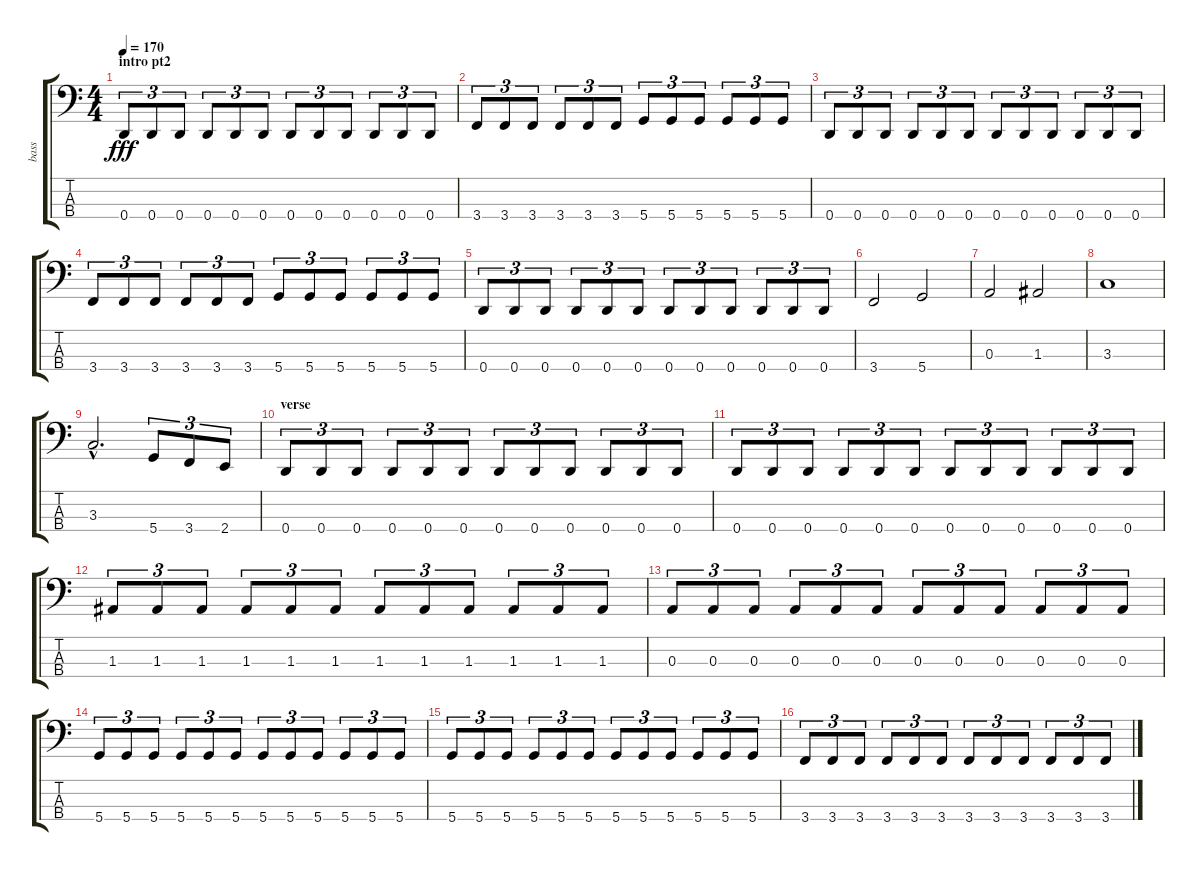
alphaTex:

\track ("bass" "bass") {instrument electricbassfinger}
\staff {score tabs}
\tuning (G2 D2 A1 D1) {hide}
\ts (4 4)
\section ("" "intro pt2")
\tempo 170
\clef f4
\ks c
0.4.8{tu (3 2) dy fff} 0.4.8{tu (3 2)} 0.4.8{tu (3 2)} 0.4.8{tu (3 2)} 0.4.8{tu (3 2)} 0.4.8{tu (3 2)} 0.4.8{tu (3 2)} 0.4.8{tu (3 2)} 0.4.8{tu (3 2)} 0.4.8{tu (3 2)} 0.4.8{tu (3 2)} 0.4.8{tu (3 2)} |
3.4.8{tu (3 2)} 3.4.8{tu (3 2)} 3.4.8{tu (3 2)} 3.4.8{tu (3 2)} 3.4.8{tu (3 2)} 3.4.8{tu (3 2)} 5.4.8{tu (3 2)} 5.4.8{tu (3 2)} 5.4.8{tu (3 2)} 5.4.8{tu (3 2)} 5.4.8{tu (3 2)} 5.4.8{tu (3 2)} |
0.4.8{tu (3 2)} 0.4.8{tu (3 2)} 0.4.8{tu (3 2)} 0.4.8{tu (3 2)} 0.4.8{tu (3 2)} 0.4.8{tu (3 2)} 0.4.8{tu (3 2)} 0.4.8{tu (3 2)} 0.4.8{tu (3 2)} 0.4.8{tu (3 2)} 0.4.8{tu (3 2)} 0.4.8{tu (3 2)} |
3.4.8{tu (3 2)} 3.4.8{tu (3 2)} 3.4.8{tu (3 2)} 3.4.8{tu (3 2)} 3.4.8{tu (3 2)} 3.4.8{tu (3 2)} 5.4.8{tu (3 2)} 5.4.8{tu (3 2)} 5.4.8{tu (3 2)} 5.4.8{tu (3 2)} 5.4.8{tu (3 2)} 5.4.8{tu (3 2)} |
0.4.8{tu (3 2)} 0.4.8{tu (3 2)} 0.4.8{tu (3 2)} 0.4.8{tu (3 2)} 0.4.8{tu (3 2)} 0.4.8{tu (3 2)} 0.4.8{tu (3 2)} 0.4.8{tu (3 2)} 0.4.8{tu (3 2)} 0.4.8{tu (3 2)} 0.4.8{tu (3 2)} 0.4.8{tu (3 2)} |
3.4.2 5.4.2 |
0.3.2 1.3.2 |
3.3.1 |
3.3{hac}.2{d} 5.4.8{tu (3 2)} 3.4.8{tu (3 2)} 2.4.8{tu (3 2)} |
\section ("" "verse")
0.4.8{tu (3 2)} 0.4.8{tu (3 2)} 0.4.8{tu (3 2)} 0.4.8{tu (3 2)} 0.4.8{tu (3 2)} 0.4.8{tu (3 2)} 0.4.8{tu (3 2)} 0.4.8{tu (3 2)} 0.4.8{tu (3 2)} 0.4.8{tu (3 2)} 0.4.8{tu (3 2)} 0.4.8{tu (3 2)} |
0.4.8{tu (3 2)} 0.4.8{tu (3 2)} 0.4.8{tu (3 2)} 0.4.8{tu (3 2)} 0.4.8{tu (3 2)} 0.4.8{tu (3 2)} 0.4.8{tu (3 2)} 0.4.8{tu (3 2)} 0.4.8{tu (3 2)} 0.4.8{tu (3 2)} 0.4.8{tu (3 2)} 0.4.8{tu (3 2)} |
1.3.8{tu (3 2)} 1.3.8{tu (3 2)} 1.3.8{tu (3 2)} 1.3.8{tu (3 2)} 1.3.8{tu (3 2)} 1.3.8{tu (3 2)} 1.3.8{tu (3 2)} 1.3.8{tu (3 2)} 1.3.8{tu (3 2)} 1.3.8{tu (3 2)} 1.3.8{tu (3 2)} 1.3.8{tu (3 2)} |
0.3.8{tu (3 2)} 0.3.8{tu (3 2)} 0.3.8{tu (3 2)} 0.3.8{tu (3 2)} 0.3.8{tu (3 2)} 0.3.8{tu (3 2)} 0.3.8{tu (3 2)} 0.3.8{tu (3 2)} 0.3.8{tu (3 2)} 0.3.8{tu (3 2)} 0.3.8{tu (3 2)} 0.3.8{tu (3 2)} |
5.4.8{tu (3 2)} 5.4.8{tu (3 2)} 5.4.8{tu (3 2)} 5.4.8{tu (3 2)} 5.4.8{tu (3 2)} 5.4.8{tu (3 2)} 5.4.8{tu (3 2)} 5.4.8{tu (3 2)} 5.4.8{tu (3 2)} 5.4.8{tu (3 2)} 5.4.8{tu (3 2)} 5.4.8{tu (3 2)} |
5.4.8{tu (3 2)} 5.4.8{tu (3 2)} 5.4.8{tu (3 2)} 5.4.8{tu (3 2)} 5.4.8{tu (3 2)} 5.4.8{tu (3 2)} 5.4.8{tu (3 2)} 5.4.8{tu (3 2)} 5.4.8{tu (3 2)} 5.4.8{tu (3 2)} 5.4.8{tu (3 2)} 5.4.8{tu (3 2)} |
3.4.8{tu (3 2)} 3.4.8{tu (3 2)} 3.4.8{tu (3 2)} 3.4.8{tu (3 2)} 3.4.8{tu (3 2)} 3.4.8{tu (3 2)} 3.4.8{tu (3 2)} 3.4.8{tu (3 2)} 3.4.8{tu (3 2)} 3.4.8{tu (3 2)} 3.4.8{tu (3 2)} 3.4.8{tu (3 2)}
